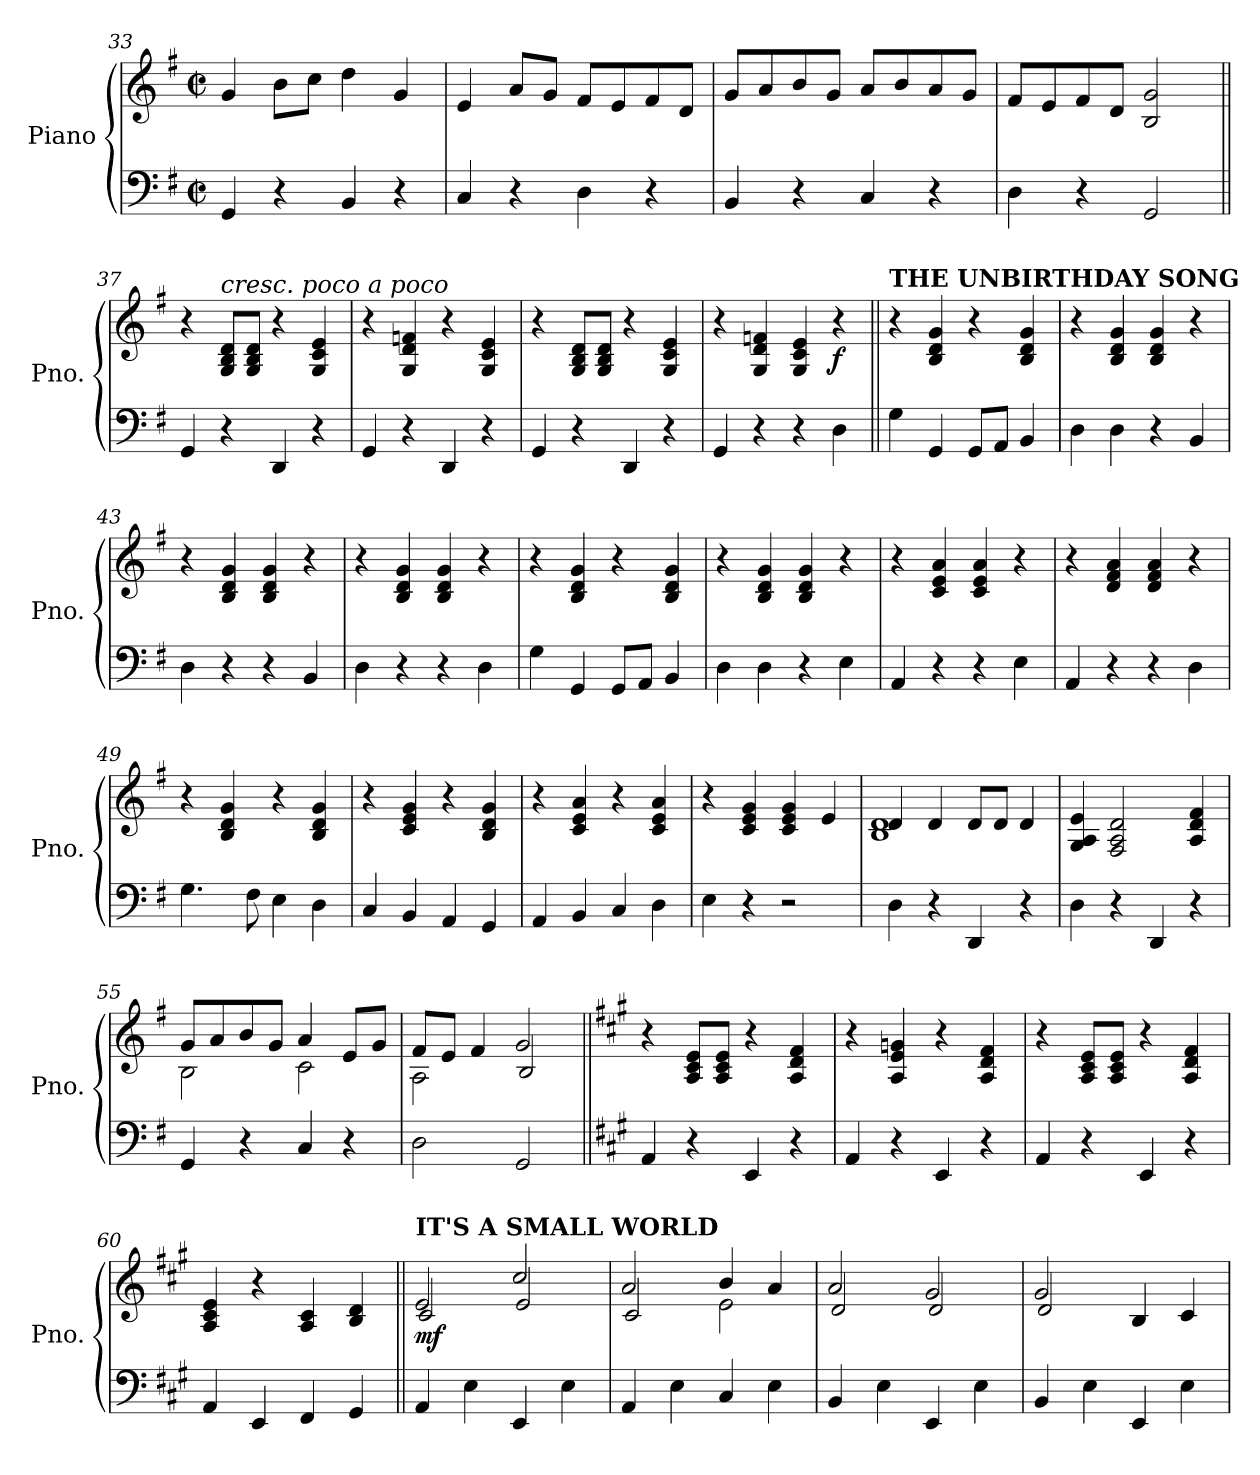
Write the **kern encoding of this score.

**kern	**kern	**dynam
*part1	*part1	*part1
*staff2	*staff1	*staff1/2
*I"Piano	*	*
*I'Pno.	*	*
*clefF4	*clefG2	*
*k[f#]	*k[f#]	*
*M2/2	*M2/2	*
*met(c|)	*met(c|)	*
=33	=33	=33
4GG/	4g/	.
4r	8b\L	.
.	8cc\J	.
4BB/	4dd\	.
4r	4g/	.
=34	=34	=34
4C/	4e/	.
4r	8a/L	.
.	8g/J	.
4D\	8f#/L	.
.	8e/	.
4r	8f#/	.
.	8d/J	.
=35	=35	=35
4BB/	8g/L	.
.	8a/	.
4r	8b/	.
.	8g/J	.
4C/	8a/L	.
.	8b/	.
4r	8a/	.
.	8g/J	.
!!LO:LB:g=z
=36	=36	=36
4D\	8f#/L	.
.	8e/	.
4r	8f#/	.
.	8d/J	.
2GG/	2B/ 2g/	.
=37||	=37||	=37||
4GG/	4r	.
!	!LO:TX:a:i:t=cresc. poco a poco	!
4r	8G/ 8B/ 8d/L	.
.	8G/ 8B/ 8d/J	.
4DD/	4r	.
4r	4G/ 4c/ 4e/	.
=38	=38	=38
4GG/	4r	.
4r	4G/ 4d/ 4fn/	.
4DD/	4r	.
4r	4G/ 4c/ 4e/	.
=39	=39	=39
4GG/	4r	.
4r	8G/ 8B/ 8d/L	.
.	8G/ 8B/ 8d/J	.
4DD/	4r	.
4r	4G/ 4c/ 4e/	.
=40	=40	=40
4GG/	4r	.
4r	4G/ 4d/ 4fn/	.
4r	4G/ 4c/ 4e/	.
!	!	!LO:DY:b
4D\	4r	f
!!LO:PB:g=z
=41||	=41||	=41||
!	!LO:TX:a:B:t=THE UNBIRTHDAY SONG	!
4G\	4r	.
4GG/	4B/ 4d/ 4g/	.
8GG/L	4r	.
8AA/J	.	.
4BB/	4B/ 4d/ 4g/	.
=42	=42	=42
4D\	4r	.
4D\	4B/ 4d/ 4g/	.
4r	4B/ 4d/ 4g/	.
4BB/	4r	.
=43	=43	=43
4D\	4r	.
4r	4B/ 4d/ 4g/	.
4r	4B/ 4d/ 4g/	.
4BB/	4r	.
=44	=44	=44
4D\	4r	.
4r	4B/ 4d/ 4g/	.
4r	4B/ 4d/ 4g/	.
4D\	4r	.
=45	=45	=45
4G\	4r	.
4GG/	4B/ 4d/ 4g/	.
8GG/L	4r	.
8AA/J	.	.
4BB/	4B/ 4d/ 4g/	.
=46	=46	=46
4D\	4r	.
4D\	4B/ 4d/ 4g/	.
4r	4B/ 4d/ 4g/	.
4E\	4r	.
!!LO:LB:g=z
=47	=47	=47
4AA/	4r	.
4r	4c/ 4e/ 4a/	.
4r	4c/ 4e/ 4a/	.
4E\	4r	.
=48	=48	=48
4AA/	4r	.
4r	4d/ 4f#/ 4a/	.
4r	4d/ 4f#/ 4a/	.
4D\	4r	.
=49	=49	=49
4.G\	4r	.
.	4B/ 4d/ 4g/	.
8F#\	.	.
4E\	4r	.
4D\	4B/ 4d/ 4g/	.
=50	=50	=50
4C/	4r	.
4BB/	4c/ 4e/ 4g/	.
4AA/	4r	.
4GG/	4B/ 4d/ 4g/	.
=51	=51	=51
4AA/	4r	.
4BB/	4c/ 4e/ 4a/	.
4C/	4r	.
4D\	4c/ 4e/ 4a/	.
=52	=52	=52
4E\	4r	.
4r	4c/ 4e/ 4g/	.
2r	4c/ 4e/ 4g/	.
.	4e/	.
!!LO:LB:g=z
=53	=53	=53
*	*^	*
4D\	4d/	1B 1d	.
4r	4d/	.	.
4DD/	8d/L	.	.
.	8d/J	.	.
4r	4d/	.	.
*	*v	*v	*
=54	=54	=54
4D\	4G/ 4A/ 4e/	.
4r	2F#/ 2A/ 2d/	.
4DD/	.	.
4r	4A/ 4d/ 4f#/	.
=55	=55	=55
*	*^	*
4GG/	8g/L	2B\	.
.	8a/	.	.
4r	8b/	.	.
.	8g/J	.	.
4C/	4a/	2c\	.
4r	8e/L	.	.
.	8g/J	.	.
=56	=56	=56	=56
2D\	8f#/L	2A\	.
.	8e/J	.	.
.	4f#/	.	.
2GG/	2g/	2B/	.
*	*v	*v	*
=57||	=57||	=57||
*k[f#c#g#]	*k[f#c#g#]	*
4AA/	4r	.
4r	8A/ 8c#/ 8e/L	.
.	8A/ 8c#/ 8e/J	.
4EE/	4r	.
4r	4A/ 4d/ 4f#/	.
!!LO:LB:g=z
=58	=58	=58
4AA/	4r	.
4r	4A/ 4e/ 4gn/	.
4EE/	4r	.
4r	4A/ 4d/ 4f#/	.
=59	=59	=59
4AA/	4r	.
4r	8A/ 8c#/ 8e/L	.
.	8A/ 8c#/ 8e/J	.
4EE/	4r	.
4r	4A/ 4d/ 4f#/	.
=60	=60	=60
4AA/	4A/ 4c#/ 4e/	.
4EE/	4r	.
4FF#/	4A/ 4c#/	.
4GG#/	4B/ 4d/	.
=61||	=61||	=61||
*	*^	*
!	!LO:TX:a:B:t=IT'S A SMALL WORLD	!	!
!	!	!	!LO:DY:b
4AA/	2e/	2c#/	mf
4E\	.	.	.
4EE/	2cc#/	2e/	.
4E\	.	.	.
=62	=62	=62	=62
4AA/	2a/	2c#/	.
4E\	.	.	.
4C#/	4b/	2e\	.
4E\	4a/	.	.
=63	=63	=63	=63
4BB/	2a/	2d/	.
4E\	.	.	.
4EE/	2g#/	2d/	.
4E\	.	.	.
!!LO:LB:g=z	!!
=64	=64	=64	=64
4BB/	2g#/	2d/	.
4E\	.	.	.
4EE/	4B/	2ryy	.
4E\	4c#/	.	.
*	*v	*v	*
=	=	=
*-	*-	*-
